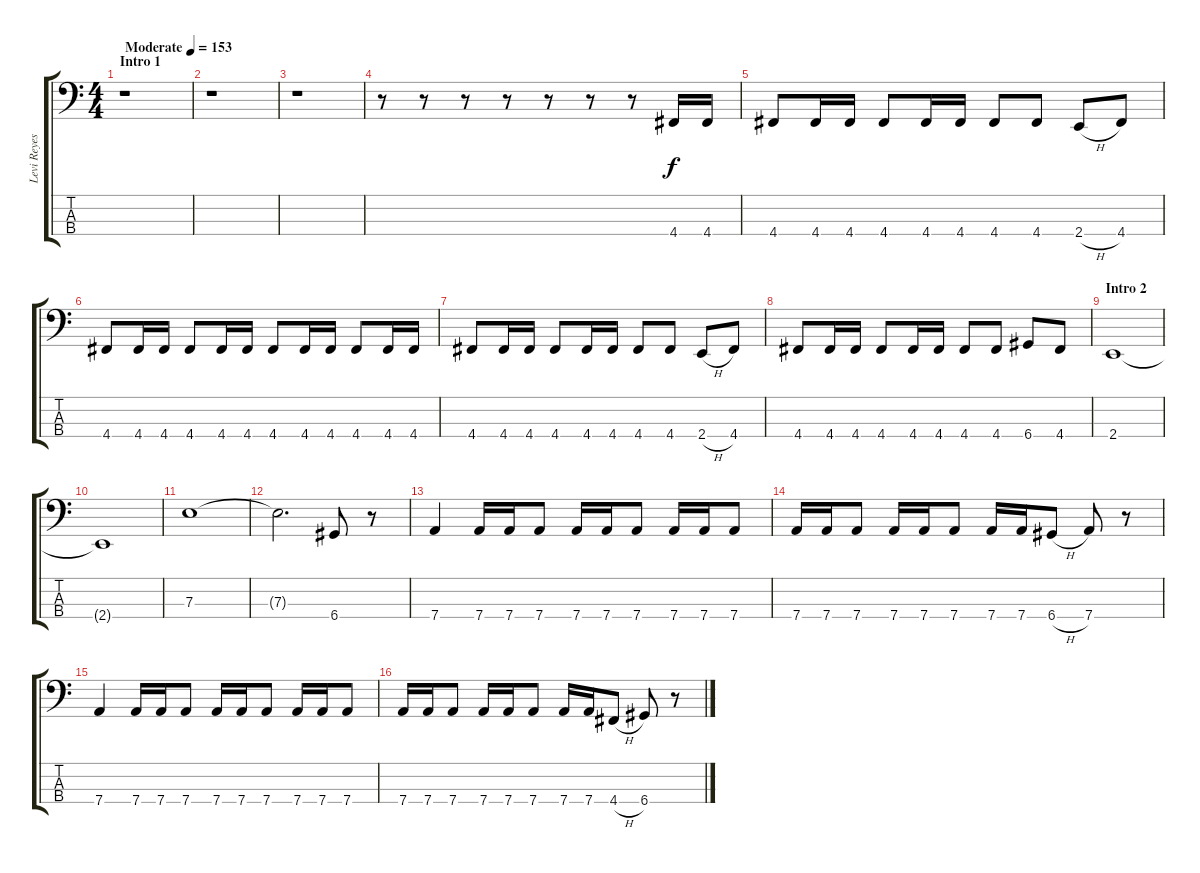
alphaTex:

\track ("Levi Reyes" "Levi Reyes") {instrument electricbassfinger}
\staff {score tabs}
\tuning (G2 D2 A1 D1) {hide}
\ts (4 4)
\section ("" "Intro 1")
\tempo (153 "Moderate")
\clef f4
\ks c
r.1{dy f instrument electricbassfinger} |
r.1 |
r.1 |
r.8 r.8 r.8 r.8 r.8 r.8 r.8 4.4.16 4.4.16 |
4.4.8 4.4.16 4.4.16 4.4.8 4.4.16 4.4.16 4.4.8 4.4.8 2.4{h}.8 4.4.8 |
4.4.8 4.4.16 4.4.16 4.4.8 4.4.16 4.4.16 4.4.8 4.4.16 4.4.16 4.4.8 4.4.16 4.4.16 |
4.4.8 4.4.16 4.4.16 4.4.8 4.4.16 4.4.16 4.4.8 4.4.8 2.4{h}.8 4.4.8 |
4.4.8 4.4.16 4.4.16 4.4.8 4.4.16 4.4.16 4.4.8 4.4.8 6.4.8 4.4.8 |
\section ("" "Intro 2")
2.4.1 |
2.4{t}.1 |
7.3.1 |
7.3{t}.2{d} 6.4.8 r.8 |
7.4.4 7.4.16 7.4.16 7.4.8 7.4.16 7.4.16 7.4.8 7.4.16 7.4.16 7.4.8 |
7.4.16 7.4.16 7.4.8 7.4.16 7.4.16 7.4.8 7.4.16 7.4.16 6.4{h}.8 7.4.8 r.8 |
7.4.4 7.4.16 7.4.16 7.4.8 7.4.16 7.4.16 7.4.8 7.4.16 7.4.16 7.4.8 |
7.4.16 7.4.16 7.4.8 7.4.16 7.4.16 7.4.8 7.4.16 7.4.16 4.4{h}.8 6.4.8 r.8
